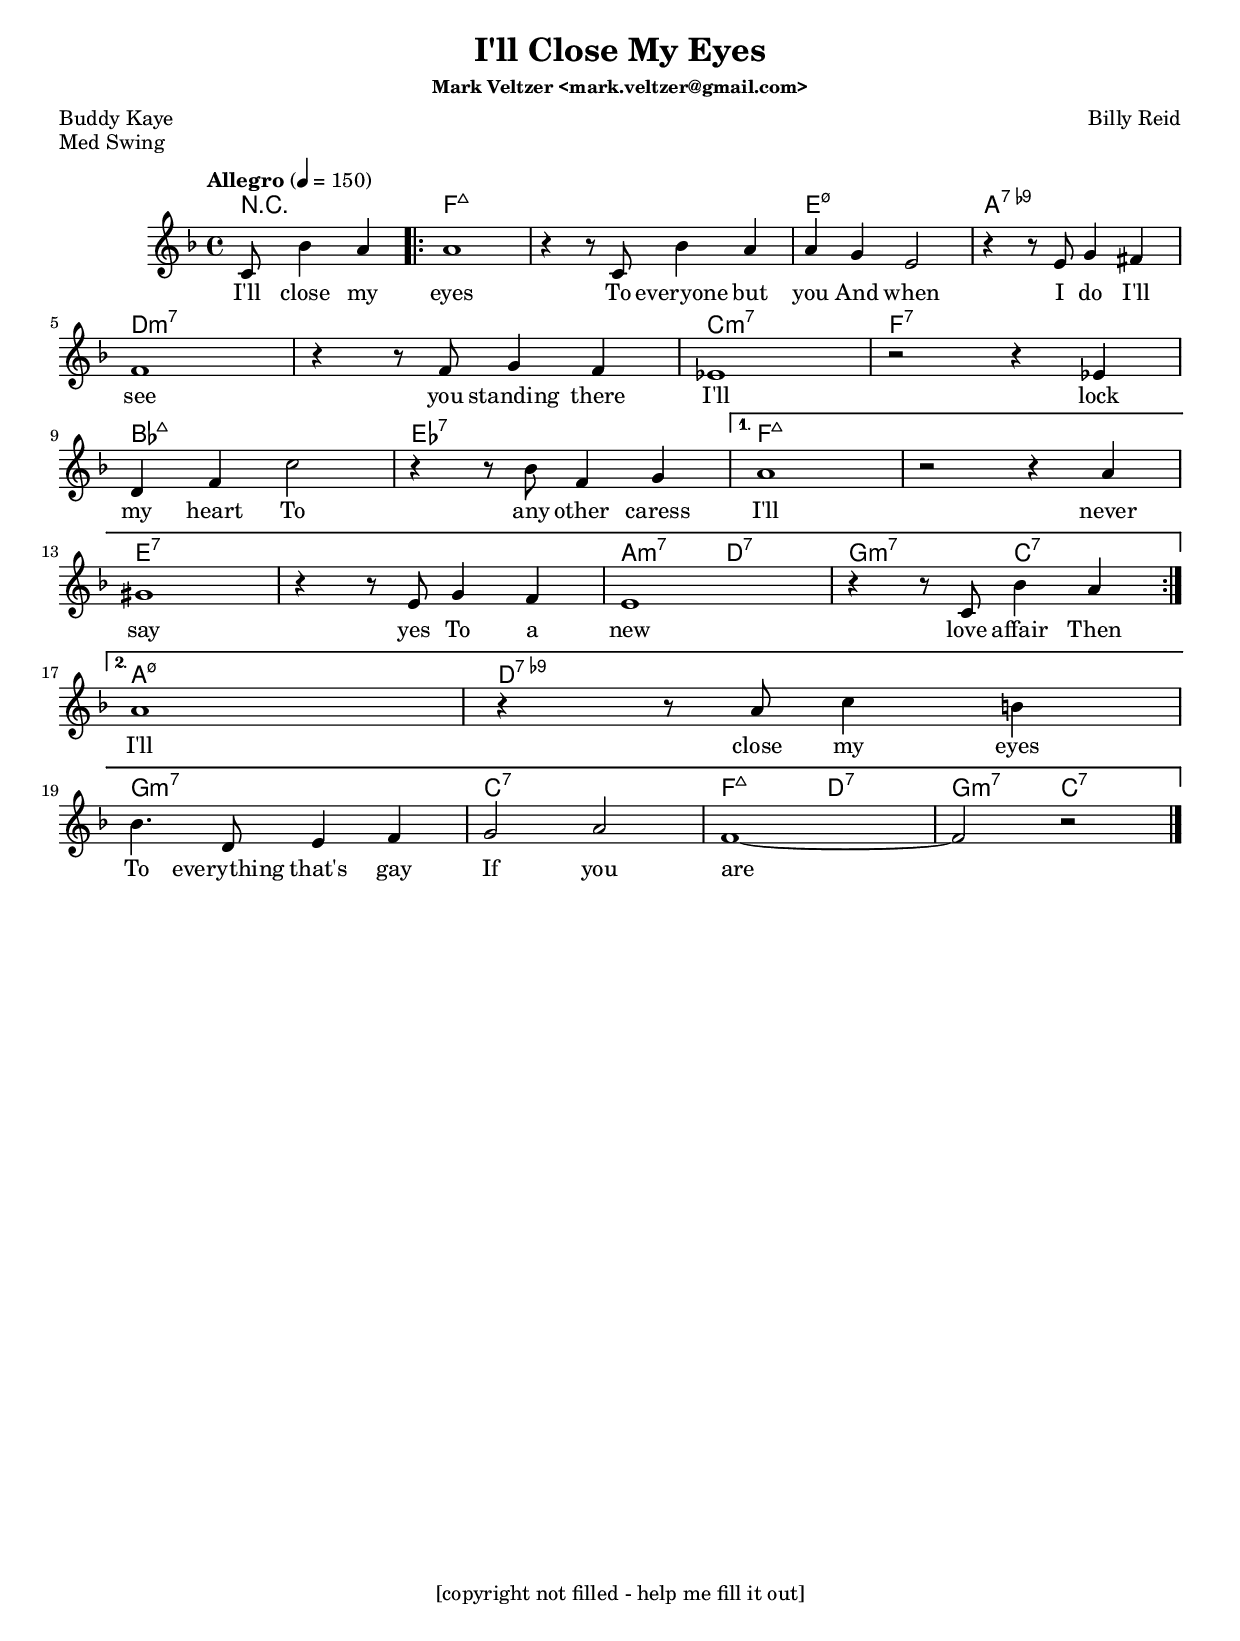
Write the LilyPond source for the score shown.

\include "src/include/common.lyi"
\header {
	title="I'll Close My Eyes"
	composer="Billy Reid"
	poet="Buddy Kaye"
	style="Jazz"
	piece="Med Swing"
	structure="AB"

	completion="5"
	uuid="e7277c50-a26e-11df-863c-0019d11e5a41"

%%	url_lyrics="http://lyricsplayground.com/alpha/songs/i/illclosemyeyes.shtml"
%%	idyoutube="u6lXbfx1hHw"
	idyoutube="7Oh-Dl-KbF0"
}

%{
	TODO:
	- find this standard in one of my fake/real books and check it out.
	- fix up the lyrics
	- the chords seem kind of static (two E7 in a row, two fmaj7 in a row). Shouldn't
		there be more II->V there ?
%}

myChords=\chordmode {
	\startChords

	\startSong

	\partial 8*5 r8 r4 r4
	\repeat volta 2 {
		f1:maj7 | f1:maj7 | e1:m7.5- | a1:7.9- | \myEndLine
		d1:m7 | d1:m7 | c1:m7 | f1:7 | \myEndLine
		bes1:maj7 | ees1:7 |
	}
	\alternative {
		{
			f1:maj7 | f1:maj7 | \myEndLine
			e1:7 | e1:7 | a2:m7 d2:7 | g2:m7 c2:7 | \myEndLine
		}
		{
			a1:m7.5- | d1:7.9- | \myEndLine
			g1:m7 | c1:7 | f2:maj7 d2:7 | g2:m7 c2:7 | \myEndLine
			%% an ending would be:
			%% f1:maj7 | f1:maj7 | \myEndLine
		}
	}

	\endSong

	\endChords
}
myVoice=\relative c' {
	%% http://veltzer.net/blog/blog/2010/08/14/musical-tempo-table/
	\tempo "Allegro" 4 = 150
	\time 4/4
	\key f \major
	\partial 8*5 c8 bes'4 a |
	\repeat volta 2 {
		a1 | r4 r8 c, bes'4 a | a4 g e2 | r4 r8 e g4 fis |
		f1 | r4 r8 f g4 f | ees1 | r2 r4 ees |
		d f c'2 | r4 r8 bes f4 g |
	}
	\alternative {
		{
			a1 | r2 r4 a |
			gis1 | r4 r8 e g4 f | e1 | r4 r8 c bes'4 a |
		}
		{
			a1 | r4 r8 a c4 b |
			bes4. d,8 e4 f | g2 a | f1~ | f2 r2 |
		}
	}
}
myLyrics=\lyricmode {
	I'll close my eyes
	To everyone but you
	And when I do
	I'll see you standing there

	I'll lock my heart
	To any other caress
	I'll never say yes
	To a new love affair

	Then I'll close my eyes
	To everything that's gay
	If you are not there
	Oh, to share each lovely day

	And through the years
	In those moments
	When we're far apart
	Don't you know I'll close my eyes
	And I'll see you with my heart
}
%% score for printing
\score {
	<<
		\new ChordNames="mychords" \myChords
		\new Voice="myvoice" \myVoice
		\new Lyrics \lyricsto "myvoice" \myLyrics
	>>
	\layout {
	}
}
%% score for midi
\score {
	\unfoldRepeats
	<<
		\new ChordNames="mychords" \myChords
		\new Voice="myvoice" \myVoice
	>>
	\midi {
	}
}
